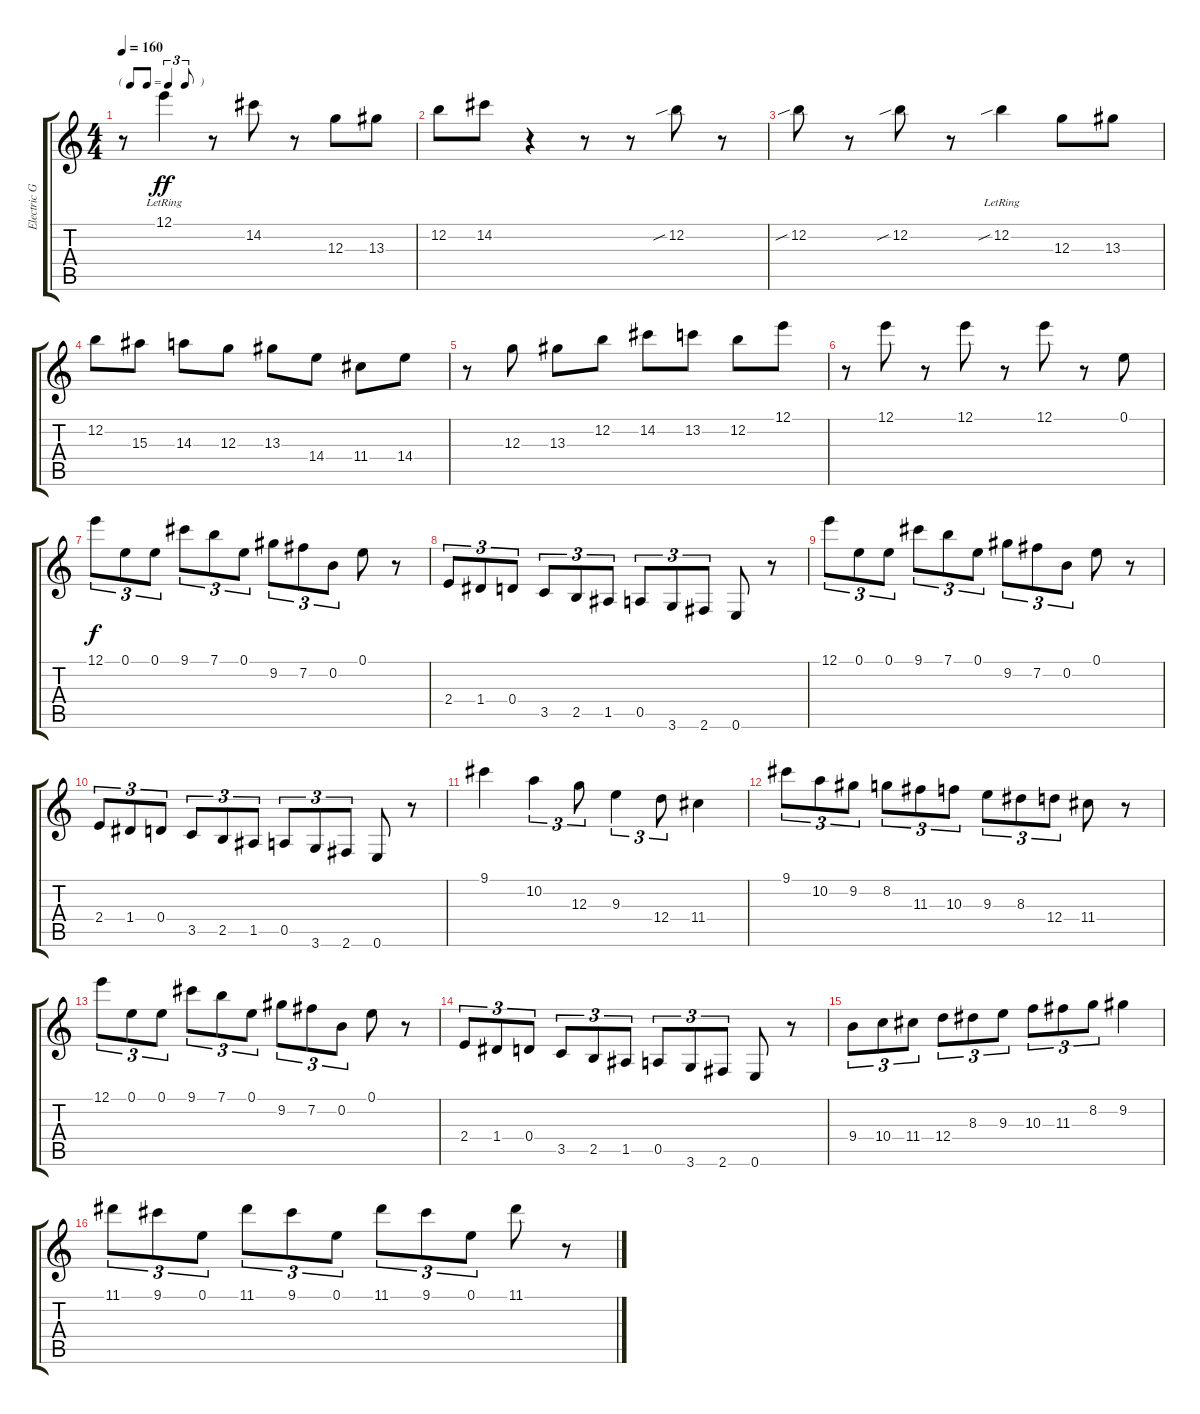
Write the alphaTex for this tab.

\track ("Electric Guitar" "Electric G") {instrument acousticguitarsteel}
\staff {score tabs}
\tuning (E4 B3 G3 D3 A2 E2) {hide}
\ts (4 4)
\tf triplet8th
\tempo 160
\clef g2
\ks c
r.8{dy ff} 12.1{lr}.4 r.8 14.2.8 r.8 12.3.8 13.3.8 |
12.2.8 14.2.8 r.4 r.8 r.8 12.2{sib}.8 r.8 |
12.2{sib}.8 r.8 12.2{sib}.8 r.8 12.2{sib lr}.4 12.3.8 13.3.8 |
12.2.8 15.3.8 14.3.8 12.3.8 13.3.8 14.4.8 11.4.8 14.4.8 |
r.8 12.3.8 13.3.8 12.2.8 14.2.8 13.2.8 12.2.8 12.1.8 |
r.8 12.1.8 r.8 12.1.8 r.8 12.1.8 r.8 0.1.8 |
12.1.8{tu (3 2) dy f} 0.1.8{tu (3 2)} 0.1.8{tu (3 2)} 9.1.8{tu (3 2)} 7.1.8{tu (3 2)} 0.1.8{tu (3 2)} 9.2.8{tu (3 2)} 7.2.8{tu (3 2)} 0.2.8{tu (3 2)} 0.1.8 r.8 |
2.4.8{tu (3 2)} 1.4.8{tu (3 2)} 0.4.8{tu (3 2)} 3.5.8{tu (3 2)} 2.5.8{tu (3 2)} 1.5.8{tu (3 2)} 0.5.8{tu (3 2)} 3.6.8{tu (3 2)} 2.6.8{tu (3 2)} 0.6.8 r.8 |
12.1.8{tu (3 2)} 0.1.8{tu (3 2)} 0.1.8{tu (3 2)} 9.1.8{tu (3 2)} 7.1.8{tu (3 2)} 0.1.8{tu (3 2)} 9.2.8{tu (3 2)} 7.2.8{tu (3 2)} 0.2.8{tu (3 2)} 0.1.8 r.8 |
2.4.8{tu (3 2)} 1.4.8{tu (3 2)} 0.4.8{tu (3 2)} 3.5.8{tu (3 2)} 2.5.8{tu (3 2)} 1.5.8{tu (3 2)} 0.5.8{tu (3 2)} 3.6.8{tu (3 2)} 2.6.8{tu (3 2)} 0.6.8 r.8 |
9.1.4 10.2.4{tu (3 2)} 12.3.8{tu (3 2)} 9.3.4{tu (3 2)} 12.4.8{tu (3 2)} 11.4.4 |
9.1.8{tu (3 2)} 10.2.8{tu (3 2)} 9.2.8{tu (3 2)} 8.2.8{tu (3 2)} 11.3.8{tu (3 2)} 10.3.8{tu (3 2)} 9.3.8{tu (3 2)} 8.3.8{tu (3 2)} 12.4.8{tu (3 2)} 11.4.8 r.8 |
12.1.8{tu (3 2)} 0.1.8{tu (3 2)} 0.1.8{tu (3 2)} 9.1.8{tu (3 2)} 7.1.8{tu (3 2)} 0.1.8{tu (3 2)} 9.2.8{tu (3 2)} 7.2.8{tu (3 2)} 0.2.8{tu (3 2)} 0.1.8 r.8 |
2.4.8{tu (3 2)} 1.4.8{tu (3 2)} 0.4.8{tu (3 2)} 3.5.8{tu (3 2)} 2.5.8{tu (3 2)} 1.5.8{tu (3 2)} 0.5.8{tu (3 2)} 3.6.8{tu (3 2)} 2.6.8{tu (3 2)} 0.6.8 r.8 |
9.4.8{tu (3 2)} 10.4.8{tu (3 2)} 11.4.8{tu (3 2)} 12.4.8{tu (3 2)} 8.3.8{tu (3 2)} 9.3.8{tu (3 2)} 10.3.8{tu (3 2)} 11.3.8{tu (3 2)} 8.2.8{tu (3 2)} 9.2.4 |
11.1.8{tu (3 2)} 9.1.8{tu (3 2)} 0.1.8{tu (3 2)} 11.1.8{tu (3 2)} 9.1.8{tu (3 2)} 0.1.8{tu (3 2)} 11.1.8{tu (3 2)} 9.1.8{tu (3 2)} 0.1.8{tu (3 2)} 11.1.8 r.8
